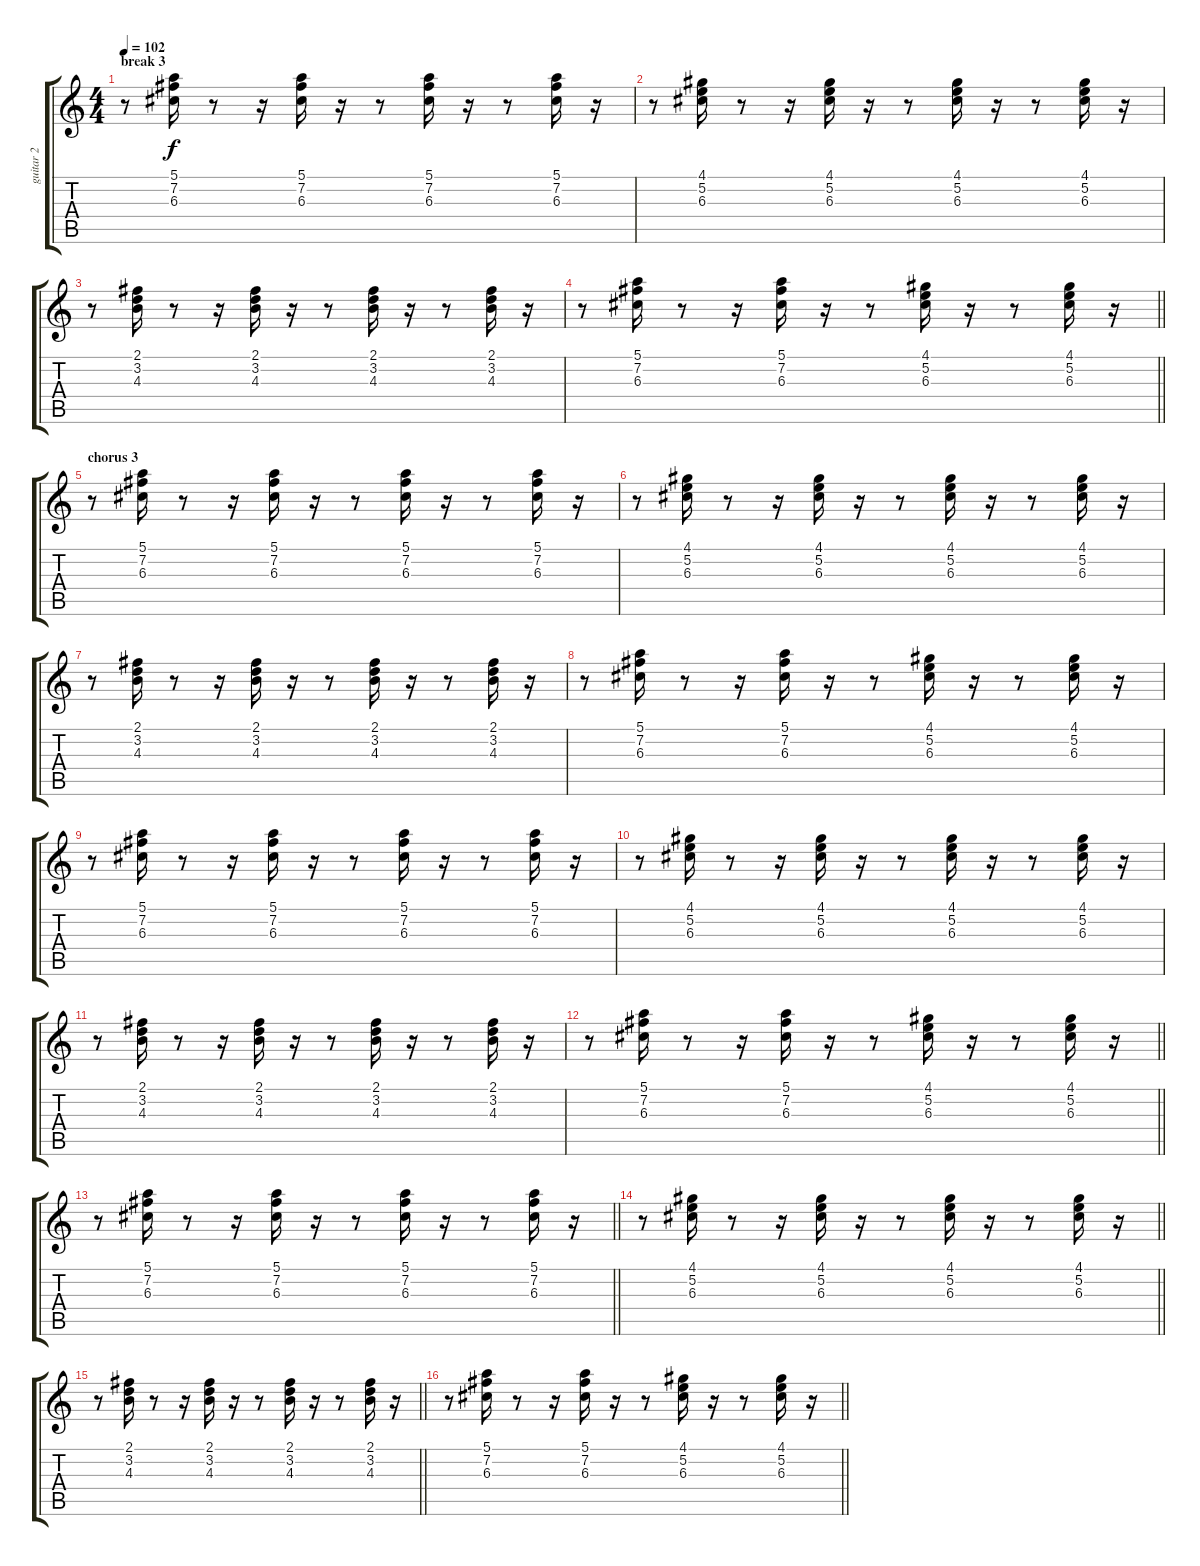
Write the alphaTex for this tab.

\track ("guitar 2" "guitar 2") {instrument distortionguitar}
\staff {score tabs}
\tuning (E4 B3 G3 D3 A2 E2) {hide}
\ts (4 4)
\section ("" "break 3")
\tempo 102
\clef g2
\ks c
r.8{dy f} (5.1 7.2 6.3).16 r.8 r.16 (5.1 7.2 6.3).16 r.16 r.8 (5.1 7.2 6.3).16 r.16 r.8 (5.1 7.2 6.3).16 r.16 |
r.8 (4.1 5.2 6.3).16 r.8 r.16 (4.1 5.2 6.3).16 r.16 r.8 (4.1 5.2 6.3).16 r.16 r.8 (4.1 5.2 6.3).16 r.16 |
r.8 (2.1 3.2 4.3).16 r.8 r.16 (2.1 3.2 4.3).16 r.16 r.8 (2.1 3.2 4.3).16 r.16 r.8 (2.1 3.2 4.3).16 r.16 |
\barLineRight lightlight
r.8 (5.1 7.2 6.3).16 r.8 r.16 (5.1 7.2 6.3).16 r.16 r.8 (4.1 5.2 6.3).16 r.16 r.8 (4.1 5.2 6.3).16 r.16 |
\section ("" "chorus 3")
r.8 (5.1 7.2 6.3).16 r.8 r.16 (5.1 7.2 6.3).16 r.16 r.8 (5.1 7.2 6.3).16 r.16 r.8 (5.1 7.2 6.3).16 r.16 |
r.8 (4.1 5.2 6.3).16 r.8 r.16 (4.1 5.2 6.3).16 r.16 r.8 (4.1 5.2 6.3).16 r.16 r.8 (4.1 5.2 6.3).16 r.16 |
r.8 (2.1 3.2 4.3).16 r.8 r.16 (2.1 3.2 4.3).16 r.16 r.8 (2.1 3.2 4.3).16 r.16 r.8 (2.1 3.2 4.3).16 r.16 |
r.8 (5.1 7.2 6.3).16 r.8 r.16 (5.1 7.2 6.3).16 r.16 r.8 (4.1 5.2 6.3).16 r.16 r.8 (4.1 5.2 6.3).16 r.16 |
r.8 (5.1 7.2 6.3).16 r.8 r.16 (5.1 7.2 6.3).16 r.16 r.8 (5.1 7.2 6.3).16 r.16 r.8 (5.1 7.2 6.3).16 r.16 |
r.8 (4.1 5.2 6.3).16 r.8 r.16 (4.1 5.2 6.3).16 r.16 r.8 (4.1 5.2 6.3).16 r.16 r.8 (4.1 5.2 6.3).16 r.16 |
r.8 (2.1 3.2 4.3).16 r.8 r.16 (2.1 3.2 4.3).16 r.16 r.8 (2.1 3.2 4.3).16 r.16 r.8 (2.1 3.2 4.3).16 r.16 |
\barLineRight lightlight
r.8 (5.1 7.2 6.3).16 r.8 r.16 (5.1 7.2 6.3).16 r.16 r.8 (4.1 5.2 6.3).16 r.16 r.8 (4.1 5.2 6.3).16 r.16 |
\barLineRight lightlight
r.8 (5.1 7.2 6.3).16 r.8 r.16 (5.1 7.2 6.3).16 r.16 r.8 (5.1 7.2 6.3).16 r.16 r.8 (5.1 7.2 6.3).16 r.16 |
\barLineRight lightlight
r.8 (4.1 5.2 6.3).16 r.8 r.16 (4.1 5.2 6.3).16 r.16 r.8 (4.1 5.2 6.3).16 r.16 r.8 (4.1 5.2 6.3).16 r.16 |
\barLineRight lightlight
r.8 (2.1 3.2 4.3).16 r.8 r.16 (2.1 3.2 4.3).16 r.16 r.8 (2.1 3.2 4.3).16 r.16 r.8 (2.1 3.2 4.3).16 r.16 |
\barLineRight lightlight
r.8 (5.1 7.2 6.3).16 r.8 r.16 (5.1 7.2 6.3).16 r.16 r.8 (4.1 5.2 6.3).16 r.16 r.8 (4.1 5.2 6.3).16 r.16
